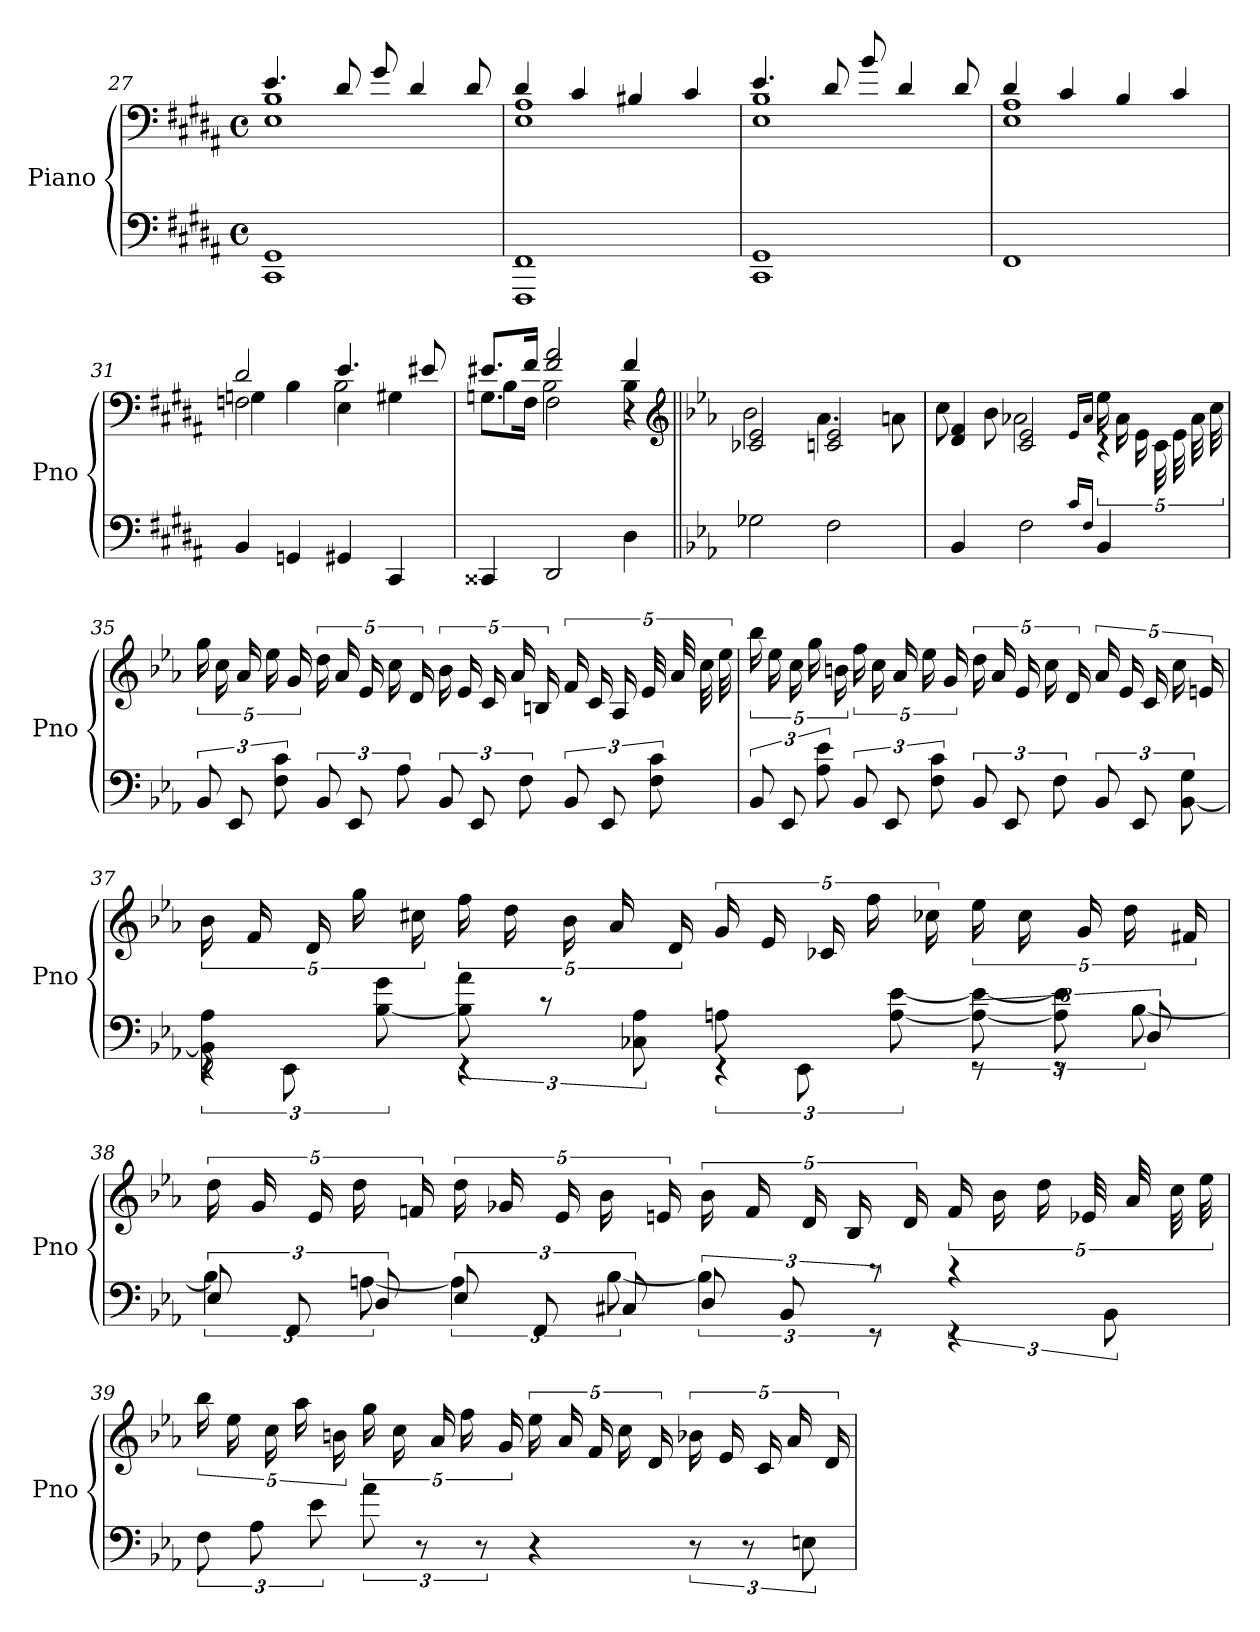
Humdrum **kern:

**kern	**kern
*part1	*part1
*staff2	*staff1
*I"Piano	*
*I'Pno	*
*clefF4	*clefF4
*k[f#c#g#d#a#]	*k[f#c#g#d#a#]
*M4/4	*M4/4
*met(c)	*met(c)
=27	=27
*	*^
*	*	*^
1CC# 1GG#	1E	1B	4.e
.	.	.	8d#
.	.	.	8g#
.	.	.	4d#
.	.	.	8d#
=28	=28	=28	=28
1FFF# 1FF#	1E	1A#	4d#
.	.	.	4c#
.	.	.	4B#X
.	.	.	4c#
=29	=29	=29	=29
1CC# 1GG#	1E	1B	4.e
.	.	.	8d#
.	.	.	8b
.	.	.	4d#
.	.	.	8d#
=30	=30	=30	=30
1FF#	1E	1A#	4d#
.	.	.	4c#
.	.	.	4B
.	.	.	4c#
=31	=31	=31	=31
4BB	2Fn\	4Gn	2d#
4GGn	.	4B	.
4GG#X	4E\	2B	4.e
4CC#	4G#X\	.	.
.	.	.	8e#X
=32	=32	=32	=32
4CC##X	8.Gn\L	4B	8.e#XL
.	16F#\Jk	.	16f#Jk
2DD#	2F#\	2B	2f# 2a#
4D#	4r	4B	4f#
*	*v	*v	*v
*	*clefG2
=33||	=33||
*k[b-e-a-]	*k[b-e-a-]
*	*^
2G-X	2c-X 2e-	2b-
2F	2cn 2e-	4.a-
.	.	8an
=34	=34	=34
4BB-	4d 4f	8cc
.	.	8b-
2F	2c 2e-	2a-X
16qqc/LL	.	16qqe-/LL
16qqF/JJ	.	16qqa-/JJ
4BB-	4rc	20ee-
.	.	20a-
.	.	20e-
.	.	40c
.	.	40e-
.	.	40a-
.	.	40cc
*	*v	*v
=35	=35
12BB-	20gg
.	20cc
12EE-	.
.	20a-
.	20ee-
12F 12c	.
.	20g
12BB-	20dd
.	20a-
12EE-	.
.	20e-
.	20cc
12A-	.
.	20d
12BB-	20b-
.	20e-
12EE-	.
.	20c
.	20a-
12F	.
.	20Bn
12BB-	20f
.	20c
12EE-	.
.	20A-
.	40e-
12F 12c	.
.	40a-
.	40cc
.	40ee-
=36	=36
12BB-	20bb-
.	20ee-
12EE-	.
.	20cc
.	20gg
12A- 12e-	.
.	20bn
12BB-	20ff
.	20cc
12EE-	.
.	20a-
.	20ee-
12F 12c	.
.	20g
12BB-	20dd
.	20a-
12EE-	.
.	20e-
.	20cc
12F	.
.	20d
12BB-	20a-
.	20e-
12EE-	.
.	20c
.	20cc
[12BB- 12G	.
.	20en
=37	=37
*^	*
4rEE	12BB-] 12A-	20b-
.	.	20f
.	12EE-	.
.	.	20d
.	.	20gg
.	[12B- 12g	.
.	.	20cc#X
4rEE	12B-] 12a-	20ff
.	.	20dd
.	12rc	.
.	.	20b-
.	.	20a-
.	12C-X 12A-	.
.	.	20d
4rEE	12An	20g
.	.	20e-
.	12EE-	.
.	.	20c-X
.	.	20ff
.	[12A [12e-	.
.	.	20cc-X
12rEE	12A_ 12e-_	20ee-
.	.	20cc-
12rEE	12A] 12e-]	.
.	.	20g
.	.	20dd
12D	[12B-	.
.	.	20f#X
=38	=38	=38
12E-	6B-]	20dd
.	.	20g
12FF	.	.
.	.	20e-
.	.	20dd
12D	[12An	.
.	.	20fn
12E-	6A]	20dd
.	.	20g-X
12FF	.	.
.	.	20e-
.	.	20b-
12C#X	[12B-	.
.	.	20en
12D	6B-]	20b-
.	.	20f
12BB-	.	.
.	.	20d
.	.	20B-
12rEE	12rc	.
.	.	20d
4rEE	6rc	20f
.	.	20b-
.	.	20dd
.	.	40e-X
.	12BB-	.
.	.	40a-
.	.	40cc
.	.	40ee-
*v	*v	*
=39	=39
12F	20bb-
.	20ee-
12A-	.
.	20cc
.	20aa-
12e-	.
.	20bn
12a-	20gg
.	20cc
12r	.
.	20a-
.	20ff
12r	.
.	20g
4r	20ee-
.	20a-
.	20f
.	20cc
.	20d
12r	20b-X
.	20e-
12r	.
.	20c
.	20a-
12En	.
.	20d
=	=
*-	*-
